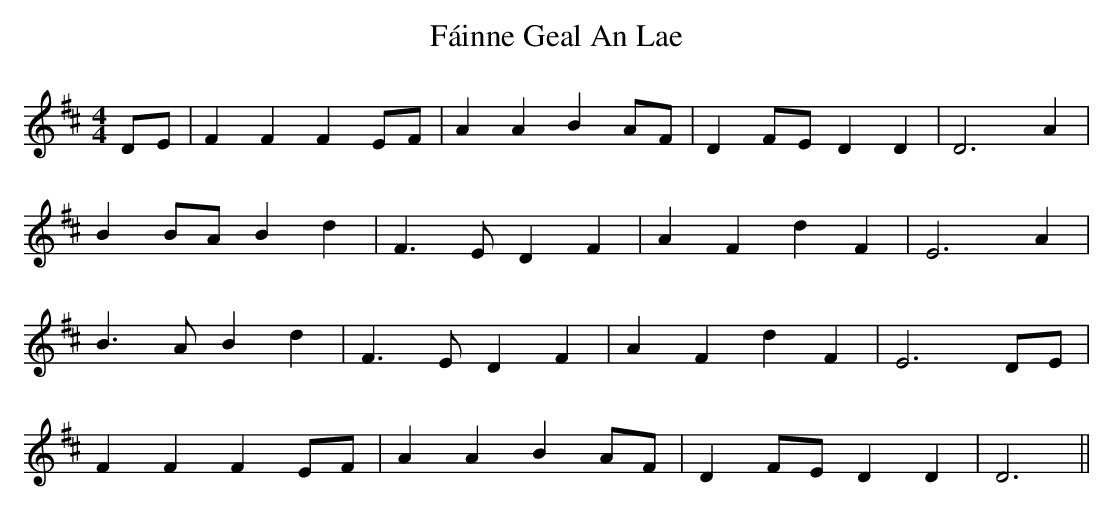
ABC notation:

X:1
T: Fáinne Geal An Lae
M: 4/4
L: 1/8
K: Dmaj
DE|F2 F2 F2 EF|A2 A2 B2 AF|D2 FE D2 D2|D6 A2|
B2 BA B2 d2|F3 E D2 F2|A2 F2 d2 F2|E6 A2|
B3 A B2 d2|F3 E D2 F2|A2 F2 d2 F2|E6 DE|
F2 F2 F2 EF|A2 A2 B2 AF|D2 FE D2 D2|D6||
